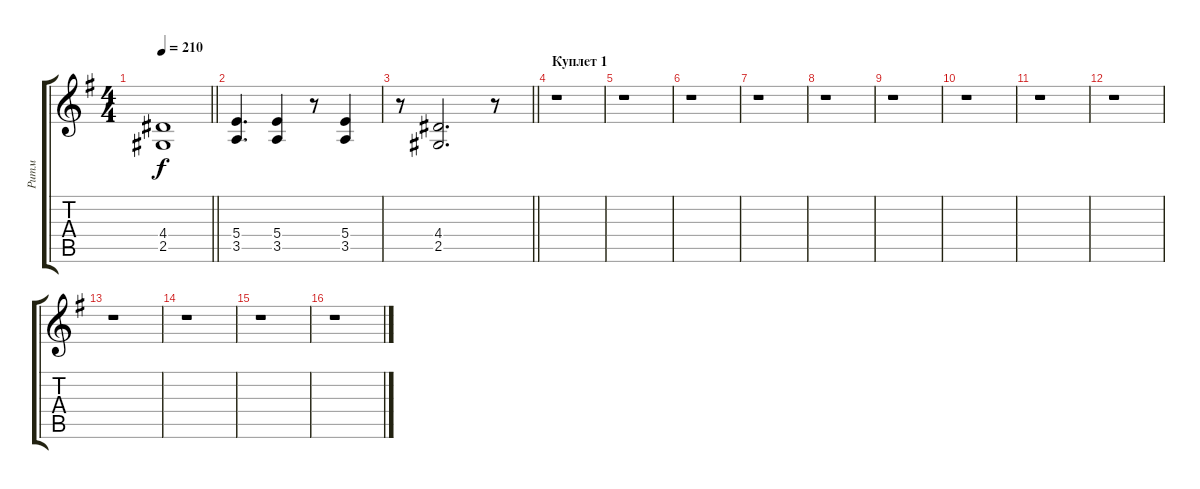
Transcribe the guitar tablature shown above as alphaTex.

\track ("Ритм" "Ритм") {instrument distortionguitar}
\staff {score tabs}
\tuning (Db4 Ab3 E3 B2 Gb2 Db2) {hide}
\ts (4 4)
\tempo 210
\clef g2
\barLineRight lightlight
\ks g
(4.4 2.5).1{dy f} |
(5.4 3.5).4{d} (5.4 3.5).4 r.8 (5.4 3.5).4 |
\barLineRight lightlight
r.8 (4.4 2.5).2{d} r.8 |
\section ("" "Куплет 1")
r.1 |
r.1 |
r.1 |
r.1 |
r.1 |
r.1 |
r.1 |
r.1 |
r.1 |
r.1 |
r.1 |
r.1 |
r.1
